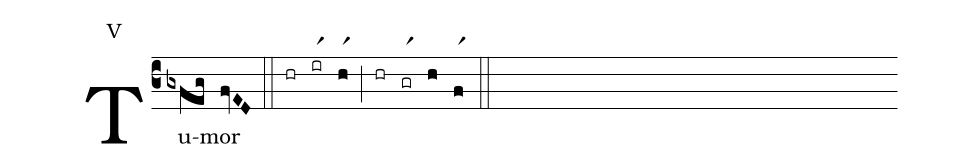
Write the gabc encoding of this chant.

annotation: V;
%%
(c3) Tu(gxfeg)mor(fvED) (::) (hr)(irr1)(hr1)(;)(hr)(grr1)(h)(fr1)(::)
